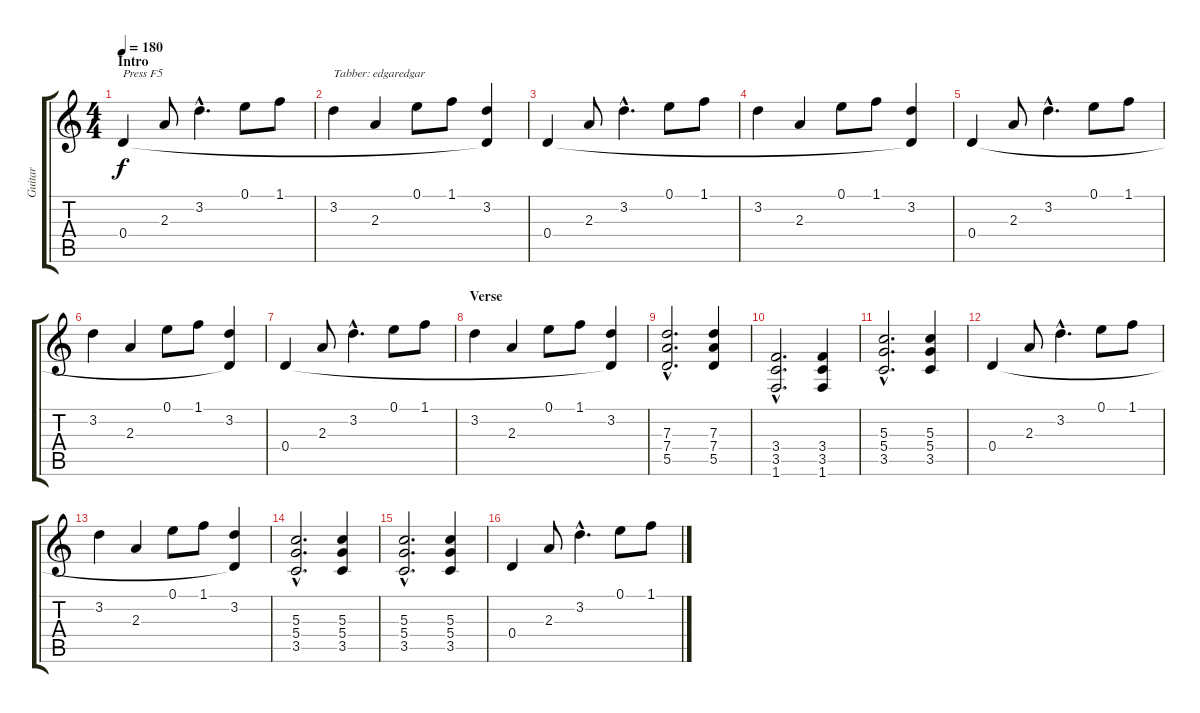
\track ("Guitar" "Guitar") {instrument electricguitarclean}
\staff {score tabs}
\tuning (E4 B3 G3 D3 A2 E2) {hide}
\ts (4 4)
\section ("" "Intro")
\tempo 180
\clef g2
\ks c
0.4.4{txt "Press F5" dy f instrument electricguitarclean} 2.3.8 3.2{hac}.4{d} 0.1.8 1.1.8 |
3.2.4{txt "Tabber: edgaredgar"} 2.3.4 0.1.8 1.1.8 (3.2 0.4{t}).4 |
0.4.4 2.3.8 3.2{hac}.4{d} 0.1.8 1.1.8 |
3.2.4 2.3.4 0.1.8 1.1.8 (3.2 0.4{t}).4 |
0.4.4 2.3.8 3.2{hac}.4{d} 0.1.8 1.1.8 |
3.2.4 2.3.4 0.1.8 1.1.8 (3.2 0.4{t}).4 |
0.4.4 2.3.8 3.2{hac}.4{d} 0.1.8 1.1.8 |
\section ("" "Verse")
3.2.4 2.3.4 0.1.8 1.1.8 (3.2 0.4{t}).4 |
(7.3{hac} 7.4{hac} 5.5{hac}).2{d volume 13 instrument electricguitarmuted} (7.3 7.4 5.5).4 |
(3.4{hac} 3.5{hac} 1.6{hac}).2{d} (3.4 3.5 1.6).4 |
(5.3{hac} 5.4{hac} 3.5{hac}).2{d} (5.3 5.4 3.5).4 |
0.4.4{instrument electricguitarclean} 2.3.8 3.2{hac}.4{d} 0.1.8 1.1.8 |
3.2.4 2.3.4 0.1.8 1.1.8 (3.2 0.4{t}).4 |
(5.3{hac} 5.4{hac} 3.5{hac}).2{d} (5.3 5.4 3.5).4 |
(5.3{hac} 5.4{hac} 3.5{hac}).2{d} (5.3 5.4 3.5).4 |
0.4.4 2.3.8 3.2{hac}.4{d} 0.1.8 1.1.8
